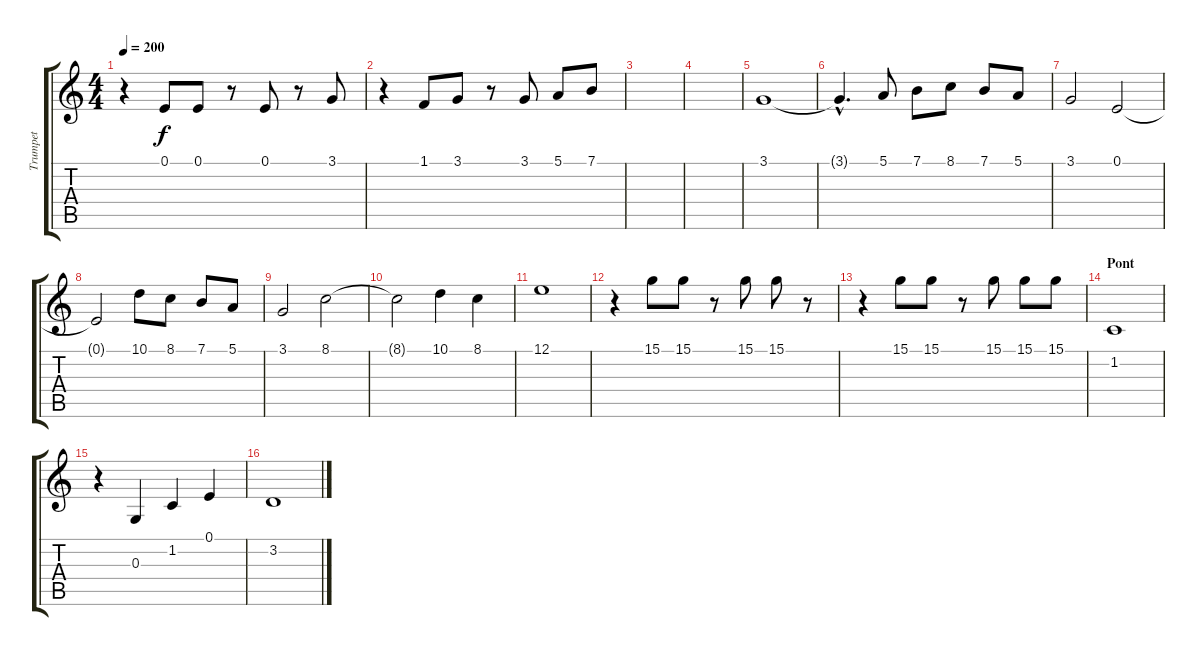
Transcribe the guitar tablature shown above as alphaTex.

\track ("Trumpet" "Trumpet") {instrument trumpet}
\staff {score tabs}
\tuning (E4 B3 G3 D3 A2 E2) {hide}
\ts (4 4)
\tempo 200
\clef g2
\ks c
r.4{dy f} 0.1.8 0.1.8 r.8 0.1.8 r.8 3.1.8 |
r.4 1.1.8 3.1.8 r.8 3.1.8 5.1.8 7.1.8 |
|
|
\section ("" "")
3.1.1 |
3.1{hac t}.4{d} 5.1.8 7.1.8 8.1.8 7.1.8 5.1.8 |
3.1.2 0.1.2 |
0.1{t}.2 10.1.8 8.1.8 7.1.8 5.1.8 |
3.1.2 8.1.2 |
8.1{t}.2 10.1.4 8.1.4 |
12.1.1 |
r.4 15.1.8 15.1.8 r.8 15.1.8 15.1.8 r.8 |
r.4 15.1.8 15.1.8 r.8 15.1.8 15.1.8 15.1.8 |
\section ("" "Pont")
1.2.1 |
r.4 0.3.4 1.2.4 0.1.4 |
3.2.1
